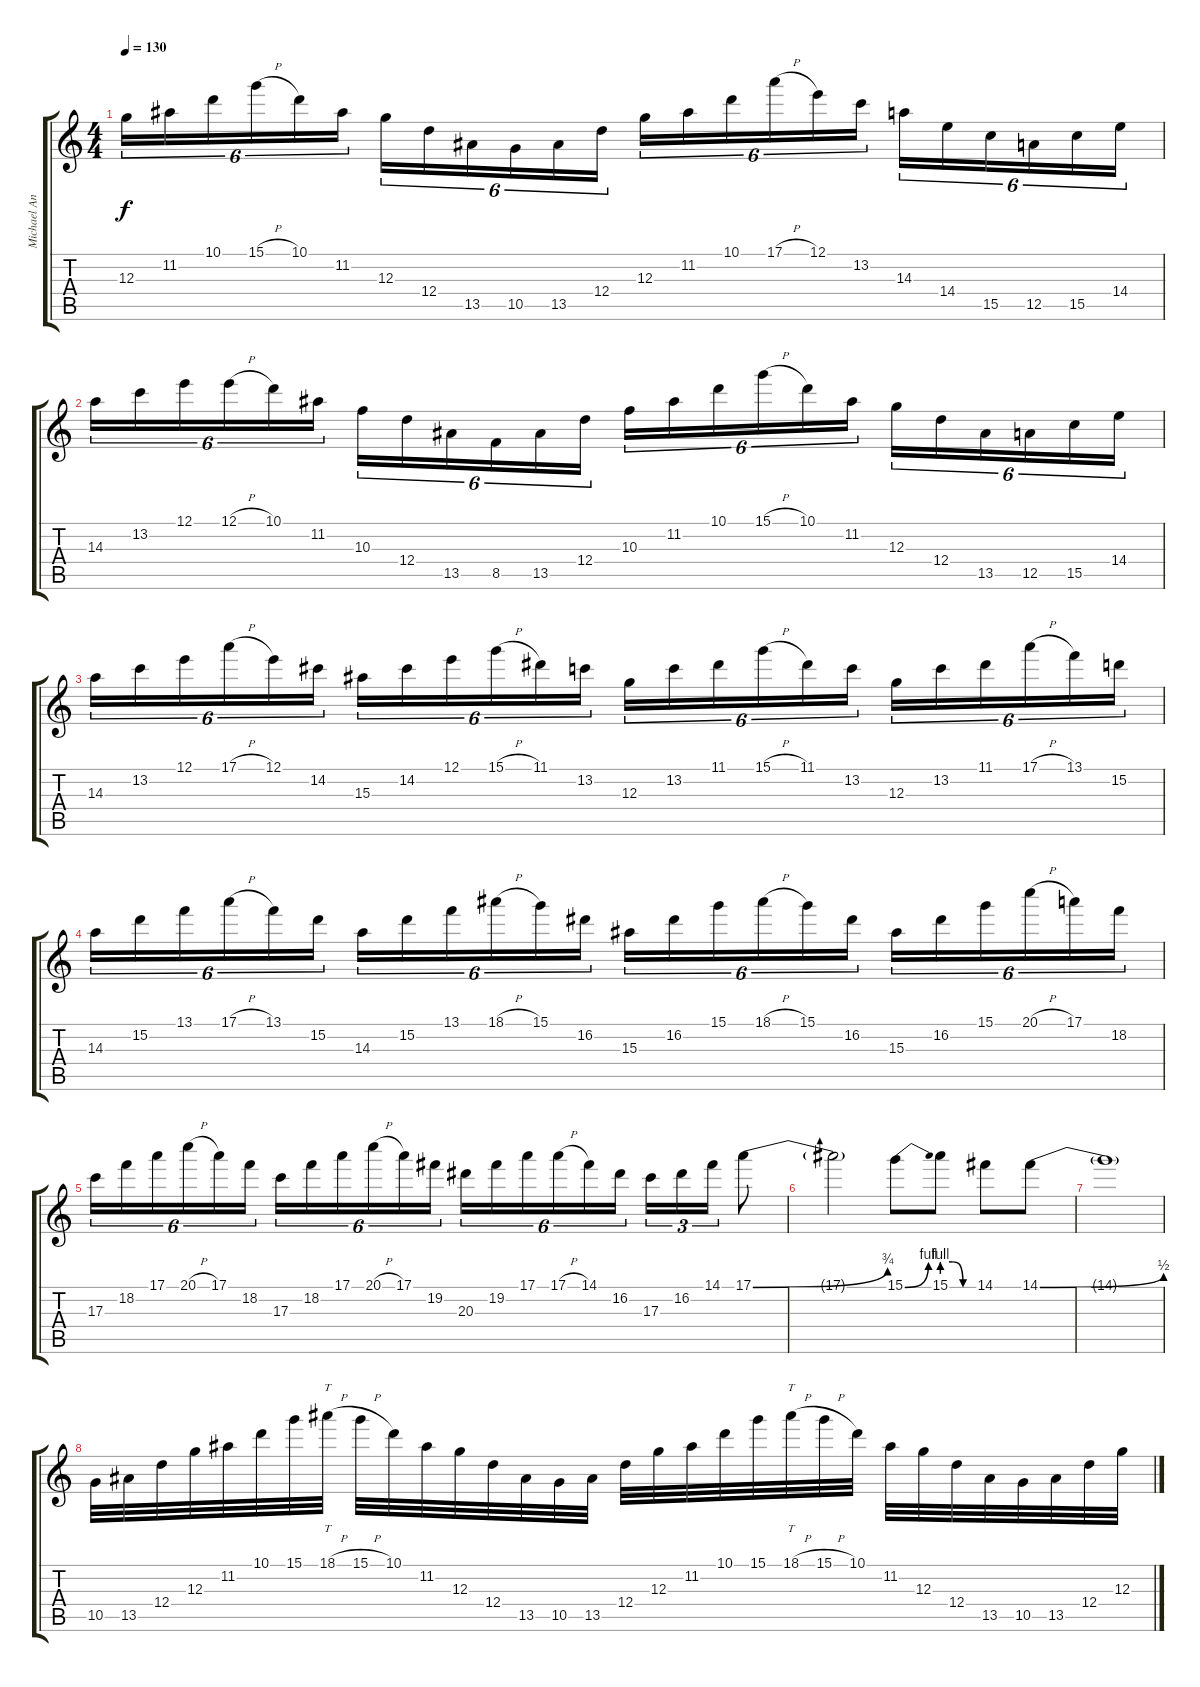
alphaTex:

\track ("Michael Angelo" "Michael An") {instrument overdrivenguitar}
\staff {score tabs}
\tuning (E4 B3 G3 D3 A2 E2) {hide}
\ts (4 4)
\tempo 130
\clef g2
\ks c
12.3.16{tu (6 4) dy f} 11.2.16{tu (6 4)} 10.1.16{tu (6 4)} 15.1{h}.16{tu (6 4)} 10.1.16{tu (6 4)} 11.2.16{tu (6 4)} 12.3.16{tu (6 4)} 12.4.16{tu (6 4)} 13.5.16{tu (6 4)} 10.5.16{tu (6 4)} 13.5.16{tu (6 4)} 12.4.16{tu (6 4)} 12.3.16{tu (6 4)} 11.2.16{tu (6 4)} 10.1.16{tu (6 4)} 17.1{h}.16{tu (6 4)} 12.1.16{tu (6 4)} 13.2.16{tu (6 4)} 14.3.16{tu (6 4)} 14.4.16{tu (6 4)} 15.5.16{tu (6 4)} 12.5.16{tu (6 4)} 15.5.16{tu (6 4)} 14.4.16{tu (6 4)} |
14.3.16{tu (6 4)} 13.2.16{tu (6 4)} 12.1.16{tu (6 4)} 12.1{h}.16{tu (6 4)} 10.1.16{tu (6 4)} 11.2.16{tu (6 4)} 10.3.16{tu (6 4)} 12.4.16{tu (6 4)} 13.5.16{tu (6 4)} 8.5.16{tu (6 4)} 13.5.16{tu (6 4)} 12.4.16{tu (6 4)} 10.3.16{tu (6 4)} 11.2.16{tu (6 4)} 10.1.16{tu (6 4)} 15.1{h}.16{tu (6 4)} 10.1.16{tu (6 4)} 11.2.16{tu (6 4)} 12.3.16{tu (6 4)} 12.4.16{tu (6 4)} 13.5.16{tu (6 4)} 12.5.16{tu (6 4)} 15.5.16{tu (6 4)} 14.4.16{tu (6 4)} |
14.3.16{tu (6 4)} 13.2.16{tu (6 4)} 12.1.16{tu (6 4)} 17.1{h}.16{tu (6 4)} 12.1.16{tu (6 4)} 14.2.16{tu (6 4)} 15.3.16{tu (6 4)} 14.2.16{tu (6 4)} 12.1.16{tu (6 4)} 15.1{h}.16{tu (6 4)} 11.1.16{tu (6 4)} 13.2.16{tu (6 4)} 12.3.16{tu (6 4)} 13.2.16{tu (6 4)} 11.1.16{tu (6 4)} 15.1{h}.16{tu (6 4)} 11.1.16{tu (6 4)} 13.2.16{tu (6 4)} 12.3.16{tu (6 4)} 13.2.16{tu (6 4)} 11.1.16{tu (6 4)} 17.1{h}.16{tu (6 4)} 13.1.16{tu (6 4)} 15.2.16{tu (6 4)} |
14.3.16{tu (6 4)} 15.2.16{tu (6 4)} 13.1.16{tu (6 4)} 17.1{h}.16{tu (6 4)} 13.1.16{tu (6 4)} 15.2.16{tu (6 4)} 14.3.16{tu (6 4)} 15.2.16{tu (6 4)} 13.1.16{tu (6 4)} 18.1{h}.16{tu (6 4)} 15.1.16{tu (6 4)} 16.2.16{tu (6 4)} 15.3.16{tu (6 4)} 16.2.16{tu (6 4)} 15.1.16{tu (6 4)} 18.1{h}.16{tu (6 4)} 15.1.16{tu (6 4)} 16.2.16{tu (6 4)} 15.3.16{tu (6 4)} 16.2.16{tu (6 4)} 15.1.16{tu (6 4)} 20.1{h}.16{tu (6 4)} 17.1.16{tu (6 4)} 18.2.16{tu (6 4)} |
17.3.16{tu (6 4)} 18.2.16{tu (6 4)} 17.1.16{tu (6 4)} 20.1{h}.16{tu (6 4)} 17.1.16{tu (6 4)} 18.2.16{tu (6 4)} 17.3.16{tu (6 4)} 18.2.16{tu (6 4)} 17.1.16{tu (6 4)} 20.1{h}.16{tu (6 4)} 17.1.16{tu (6 4)} 19.2.16{tu (6 4)} 20.3.16{tu (6 4)} 19.2.16{tu (6 4)} 17.1.16{tu (6 4)} 17.1{h}.16{tu (6 4)} 14.1.16{tu (6 4)} 16.2.16{tu (6 4)} 17.3.16{tu (3 2)} 16.2.16{tu (3 2)} 14.1.16{tu (3 2)} 17.1{be (bend 0 0 60 3)}.8 |
17.1{t}.2 15.1{be (bend 0 0 60 4)}.8 15.1{be (custom 0 4 20 4 40 0 60 0)}.8 14.1.8 14.1{be (bend 0 0 60 2)}.8 |
14.1{t}.1 |
10.5.32 13.5.32 12.4.32 12.3.32 11.2.32 10.1.32 15.1.32 18.1{h}.32{tt} 15.1{h}.32 10.1.32 11.2.32 12.3.32 12.4.32 13.5.32 10.5.32 13.5.32 12.4.32 12.3.32 11.2.32 10.1.32 15.1.32 18.1{h}.32{tt} 15.1{h}.32 10.1.32 11.2.32 12.3.32 12.4.32 13.5.32 10.5.32 13.5.32 12.4.32 12.3.32
